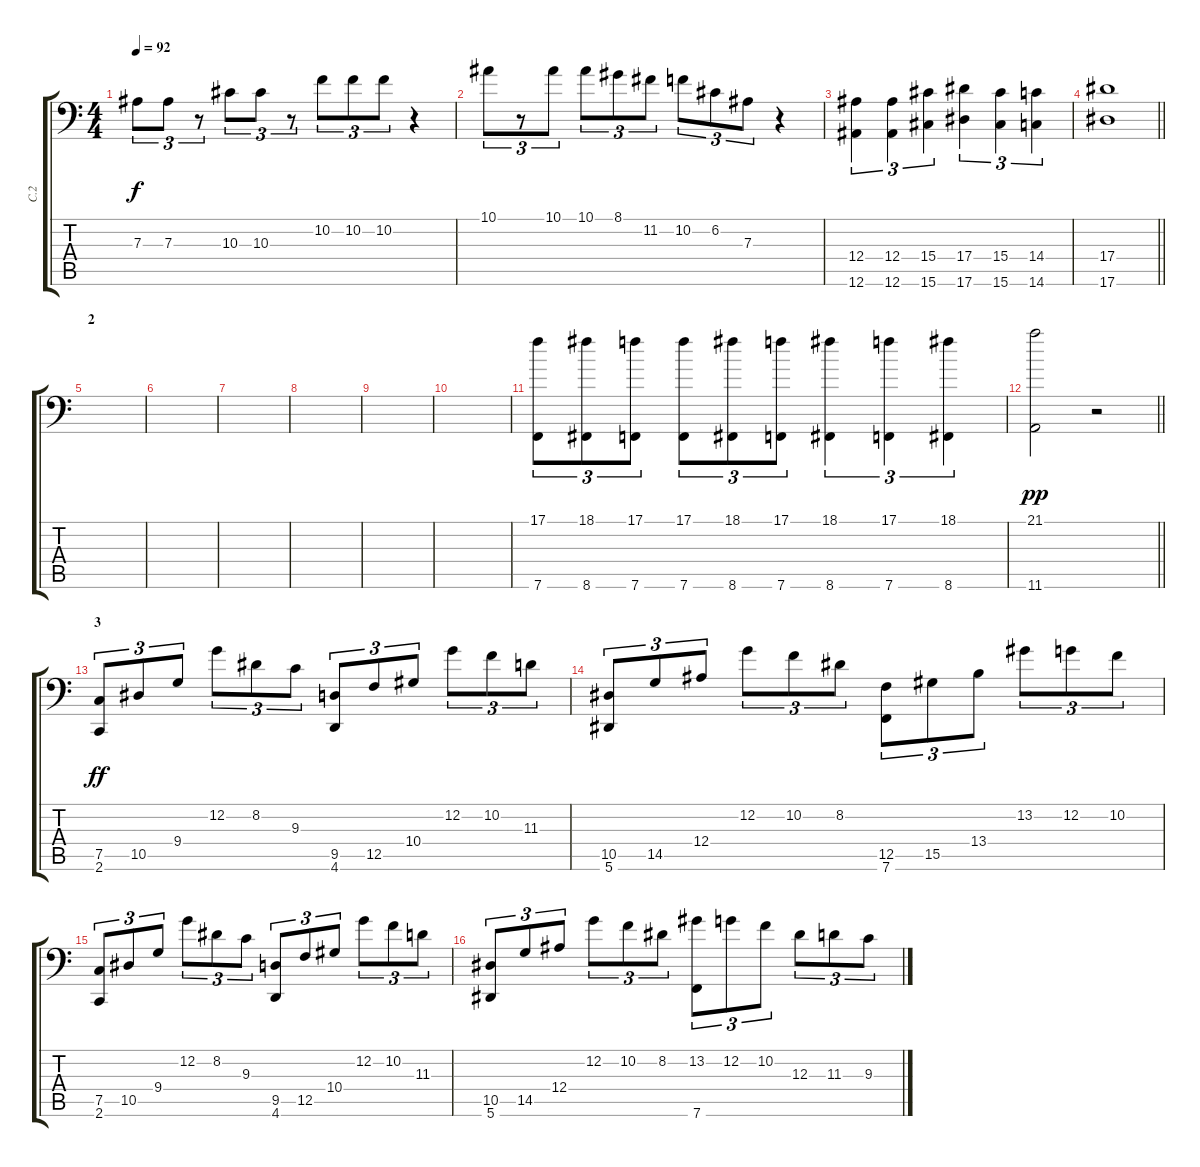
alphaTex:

\track ("С.2" "С.2") {instrument pad8sweep}
\staff {score tabs}
\tuning (C4 G3 Eb3 Bb2 F2 Bb1) {hide}
\ts (4 4)
\tempo 92
\clef f4
\ks c
7.3.8{tu (3 2) dy f} 7.3.8{tu (3 2)} r.8{tu (3 2)} 10.3.8{tu (3 2)} 10.3.8{tu (3 2)} r.8{tu (3 2)} 10.2.8{tu (3 2)} 10.2.8{tu (3 2)} 10.2.8{tu (3 2)} r.4 |
10.1.8{tu (3 2)} r.8{tu (3 2)} 10.1.8{tu (3 2)} 10.1.8{tu (3 2)} 8.1.8{tu (3 2)} 11.2.8{tu (3 2)} 10.2.8{tu (3 2)} 6.2.8{tu (3 2)} 7.3.8{tu (3 2)} r.4 |
(12.4 12.6).4{tu (3 2)} (12.4 12.6).4{tu (3 2)} (15.4 15.6).4{tu (3 2)} (17.4 17.6).4{tu (3 2)} (15.4 15.6).4{tu (3 2)} (14.4 14.6).4{tu (3 2)} |
\barLineRight lightlight
(17.4 17.6).1 |
\section ("" "2")
|
|
|
|
|
|
(17.1 7.6).8{tu (3 2)} (18.1 8.6).8{tu (3 2)} (17.1 7.6).8{tu (3 2)} (17.1 7.6).8{tu (3 2)} (18.1 8.6).8{tu (3 2)} (17.1 7.6).8{tu (3 2)} (18.1 8.6).4{tu (3 2)} (17.1 7.6).4{tu (3 2)} (18.1 8.6).4{tu (3 2)} |
\barLineRight lightlight
(21.1 11.6).2{dy pp} r.2 |
\section ("" "3")
(7.5 2.6).8{tu (3 2) dy ff} 10.5.8{tu (3 2)} 9.4.8{tu (3 2)} 12.2.8{tu (3 2)} 8.2.8{tu (3 2)} 9.3.8{tu (3 2)} (9.5 4.6).8{tu (3 2)} 12.5.8{tu (3 2)} 10.4.8{tu (3 2)} 12.2.8{tu (3 2)} 10.2.8{tu (3 2)} 11.3.8{tu (3 2)} |
(10.5 5.6).8{tu (3 2)} 14.5.8{tu (3 2)} 12.4.8{tu (3 2)} 12.2.8{tu (3 2)} 10.2.8{tu (3 2)} 8.2.8{tu (3 2)} (12.5 7.6).8{tu (3 2)} 15.5.8{tu (3 2)} 13.4.8{tu (3 2)} 13.2.8{tu (3 2)} 12.2.8{tu (3 2)} 10.2.8{tu (3 2)} |
(7.5 2.6).8{tu (3 2)} 10.5.8{tu (3 2)} 9.4.8{tu (3 2)} 12.2.8{tu (3 2)} 8.2.8{tu (3 2)} 9.3.8{tu (3 2)} (9.5 4.6).8{tu (3 2)} 12.5.8{tu (3 2)} 10.4.8{tu (3 2)} 12.2.8{tu (3 2)} 10.2.8{tu (3 2)} 11.3.8{tu (3 2)} |
(10.5 5.6).8{tu (3 2)} 14.5.8{tu (3 2)} 12.4.8{tu (3 2)} 12.2.8{tu (3 2)} 10.2.8{tu (3 2)} 8.2.8{tu (3 2)} (13.2 7.6).8{tu (3 2)} 12.2.8{tu (3 2)} 10.2.8{tu (3 2)} 12.3.8{tu (3 2)} 11.3.8{tu (3 2)} 9.3.8{tu (3 2)}
